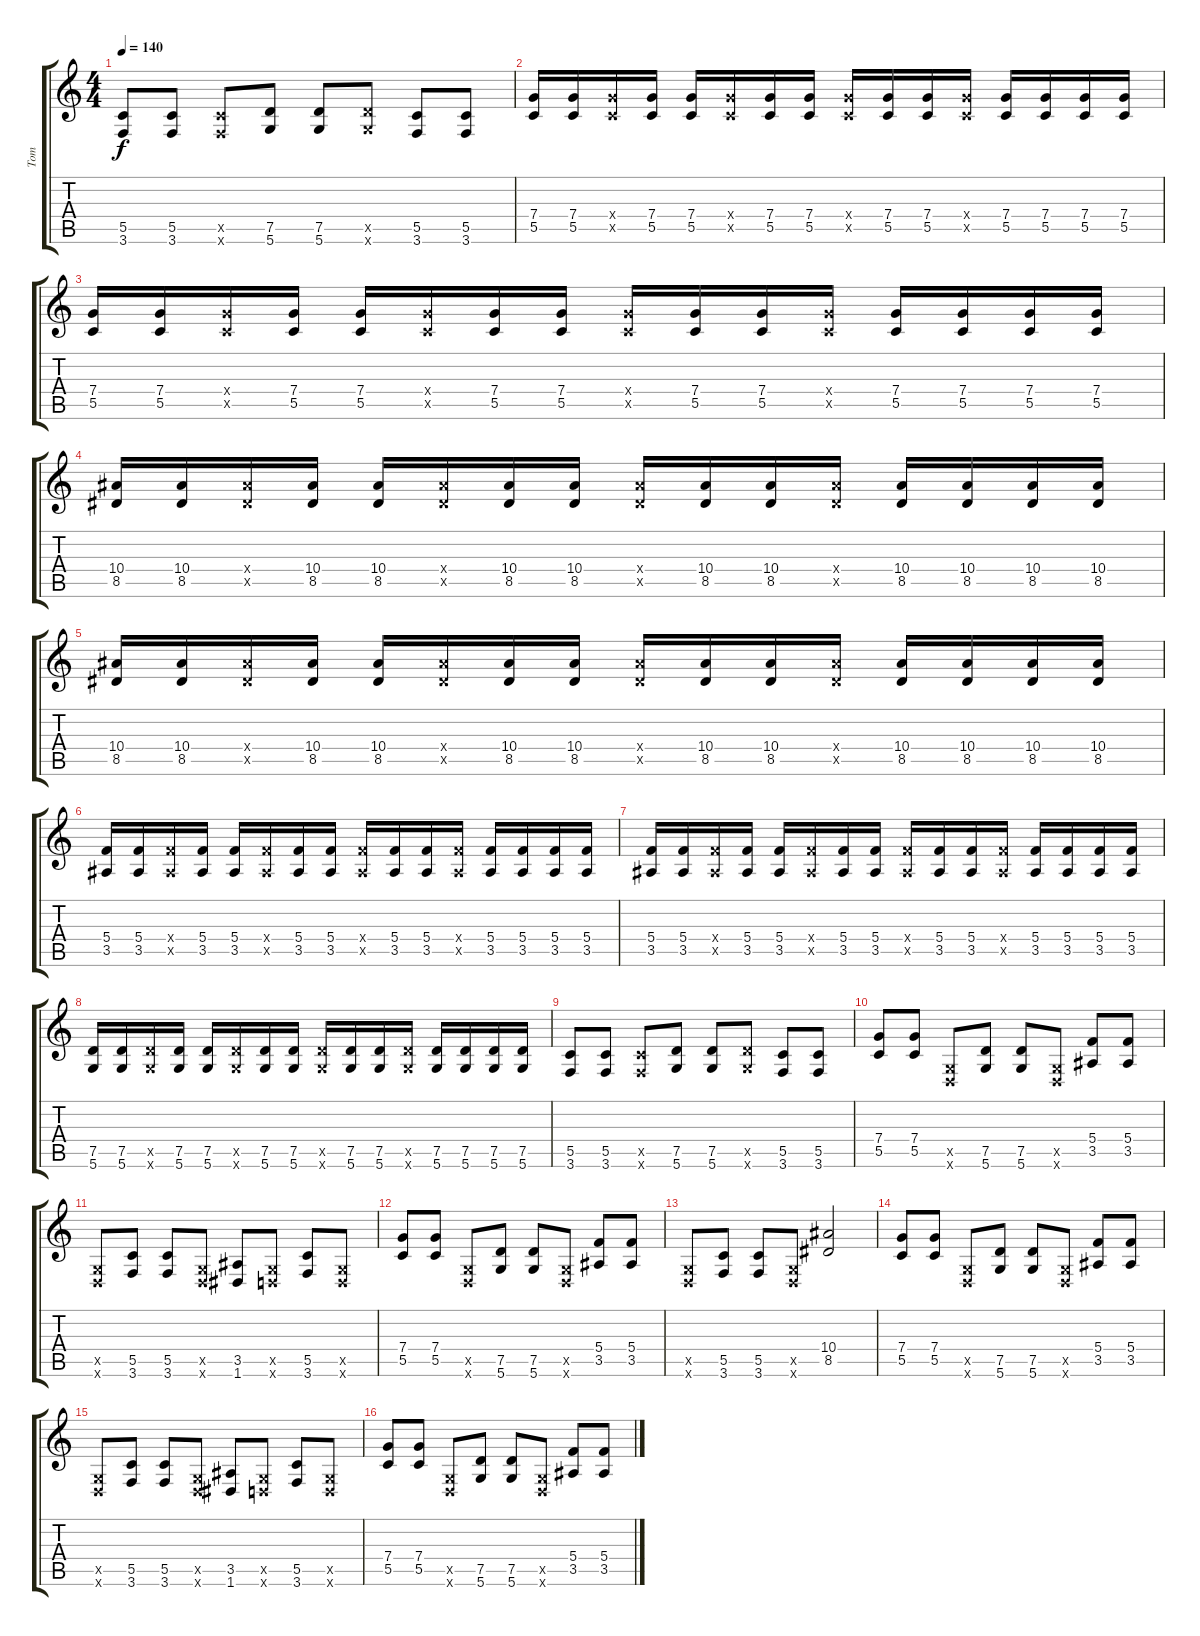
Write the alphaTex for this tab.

\track ("Tom" "Tom") {instrument distortionguitar}
\staff {score tabs}
\tuning (D4 A3 F3 C3 G2 D2) {hide}
\ts (4 4)
\tempo 140
\clef g2
\ks c
(5.5 3.6).8{dy f} (5.5 3.6).8 (5.5{x} 3.6{x}).8 (7.5 5.6).8 (7.5 5.6).8 (7.5{x} 5.6{x}).8 (5.5 3.6).8 (5.5 3.6).8 |
(7.4 5.5).16 (7.4 5.5).16 (7.4{x} 5.5{x}).16 (7.4 5.5).16 (7.4 5.5).16 (7.4{x} 5.5{x}).16 (7.4 5.5).16 (7.4 5.5).16 (7.4{x} 5.5{x}).16 (7.4 5.5).16 (7.4 5.5).16 (7.4{x} 5.5{x}).16 (7.4 5.5).16 (7.4 5.5).16 (7.4 5.5).16 (7.4 5.5).16 |
(7.4 5.5).16 (7.4 5.5).16 (7.4{x} 5.5{x}).16 (7.4 5.5).16 (7.4 5.5).16 (7.4{x} 5.5{x}).16 (7.4 5.5).16 (7.4 5.5).16 (7.4{x} 5.5{x}).16 (7.4 5.5).16 (7.4 5.5).16 (7.4{x} 5.5{x}).16 (7.4 5.5).16 (7.4 5.5).16 (7.4 5.5).16 (7.4 5.5).16 |
(10.4 8.5).16 (10.4 8.5).16 (10.4{x} 8.5{x}).16 (10.4 8.5).16 (10.4 8.5).16 (10.4{x} 8.5{x}).16 (10.4 8.5).16 (10.4 8.5).16 (10.4{x} 8.5{x}).16 (10.4 8.5).16 (10.4 8.5).16 (10.4{x} 8.5{x}).16 (10.4 8.5).16 (10.4 8.5).16 (10.4 8.5).16 (10.4 8.5).16 |
(10.4 8.5).16 (10.4 8.5).16 (10.4{x} 8.5{x}).16 (10.4 8.5).16 (10.4 8.5).16 (10.4{x} 8.5{x}).16 (10.4 8.5).16 (10.4 8.5).16 (10.4{x} 8.5{x}).16 (10.4 8.5).16 (10.4 8.5).16 (10.4{x} 8.5{x}).16 (10.4 8.5).16 (10.4 8.5).16 (10.4 8.5).16 (10.4 8.5).16 |
(5.4 3.5).16 (5.4 3.5).16 (5.4{x} 3.5{x}).16 (5.4 3.5).16 (5.4 3.5).16 (5.4{x} 3.5{x}).16 (5.4 3.5).16 (5.4 3.5).16 (5.4{x} 3.5{x}).16 (5.4 3.5).16 (5.4 3.5).16 (5.4{x} 3.5{x}).16 (5.4 3.5).16 (5.4 3.5).16 (5.4 3.5).16 (5.4 3.5).16 |
(5.4 3.5).16 (5.4 3.5).16 (5.4{x} 3.5{x}).16 (5.4 3.5).16 (5.4 3.5).16 (5.4{x} 3.5{x}).16 (5.4 3.5).16 (5.4 3.5).16 (5.4{x} 3.5{x}).16 (5.4 3.5).16 (5.4 3.5).16 (5.4{x} 3.5{x}).16 (5.4 3.5).16 (5.4 3.5).16 (5.4 3.5).16 (5.4 3.5).16 |
(7.5 5.6).16 (7.5 5.6).16 (7.5{x} 5.6{x}).16 (7.5 5.6).16 (7.5 5.6).16 (7.5{x} 5.6{x}).16 (7.5 5.6).16 (7.5 5.6).16 (7.5{x} 5.6{x}).16 (7.5 5.6).16 (7.5 5.6).16 (7.5{x} 5.6{x}).16 (7.5 5.6).16 (7.5 5.6).16 (7.5 5.6).16 (7.5 5.6).16 |
(5.5 3.6).8 (5.5 3.6).8 (5.5{x} 3.6{x}).8 (7.5 5.6).8 (7.5 5.6).8 (7.5{x} 5.6{x}).8 (5.5 3.6).8 (5.5 3.6).8 |
(7.4 5.5).8 (7.4 5.5).8 (0.5{x} 0.6{x}).8 (7.5 5.6).8 (7.5 5.6).8 (0.5{x} 0.6{x}).8 (5.4 3.5).8 (5.4 3.5).8 |
(0.5{x} 0.6{x}).8 (5.5 3.6).8 (5.5 3.6).8 (0.5{x} 0.6{x}).8 (3.5 1.6).8 (0.5{x} 0.6{x}).8 (5.5 3.6).8 (0.5{x} 0.6{x}).8 |
(7.4 5.5).8 (7.4 5.5).8 (0.5{x} 0.6{x}).8 (7.5 5.6).8 (7.5 5.6).8 (0.5{x} 0.6{x}).8 (5.4 3.5).8 (5.4 3.5).8 |
(0.5{x} 0.6{x}).8 (5.5 3.6).8 (5.5 3.6).8 (0.5{x} 0.6{x}).8 (10.4 8.5).2 |
(7.4 5.5).8 (7.4 5.5).8 (0.5{x} 0.6{x}).8 (7.5 5.6).8 (7.5 5.6).8 (0.5{x} 0.6{x}).8 (5.4 3.5).8 (5.4 3.5).8 |
(0.5{x} 0.6{x}).8 (5.5 3.6).8 (5.5 3.6).8 (0.5{x} 0.6{x}).8 (3.5 1.6).8 (0.5{x} 0.6{x}).8 (5.5 3.6).8 (0.5{x} 0.6{x}).8 |
(7.4 5.5).8 (7.4 5.5).8 (0.5{x} 0.6{x}).8 (7.5 5.6).8 (7.5 5.6).8 (0.5{x} 0.6{x}).8 (5.4 3.5).8 (5.4 3.5).8
